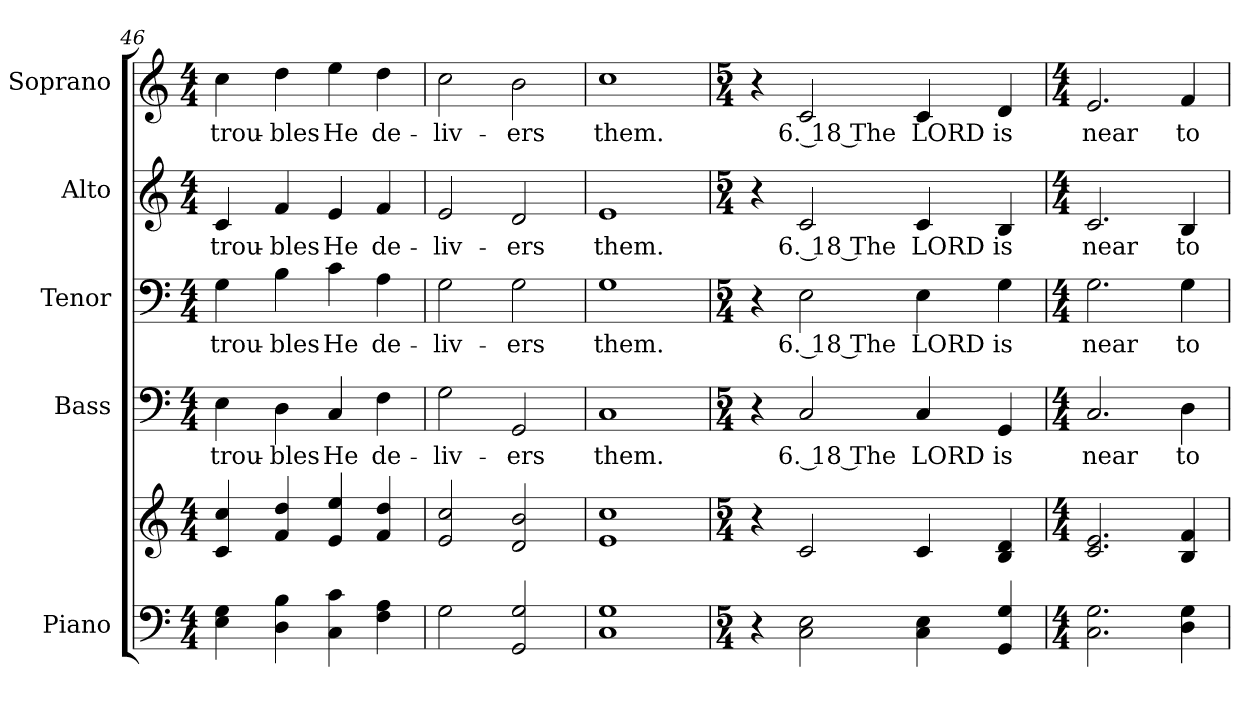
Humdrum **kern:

**kern	**kern	**kern	**text	**kern	**text	**kern	**text	**kern	**text
*part5	*part5	*part4	*part4	*part3	*part3	*part2	*part2	*part1	*part1
*staff6	*staff5	*staff4	*staff4	*staff3	*staff3	*staff2	*staff2	*staff1	*staff1
*I"Piano	*	*I"Bass	*	*I"Tenor	*	*I"Alto	*	*I"Soprano	*
*I'Pno.	*	*I'B.	*	*I'T.	*	*I'A.	*	*I'S.	*
*clefF4	*clefG2	*clefF4	*	*clefF4	*	*clefG2	*	*clefG2	*
*k[]	*k[]	*k[]	*	*k[]	*	*k[]	*	*k[]	*
*C:	*C:	*C:	*	*C:	*	*C:	*	*C:	*
*M4/4	*M4/4	*M4/4	*	*M4/4	*	*M4/4	*	*M4/4	*
=46	=46	=46	=46	=46	=46	=46	=46	=46	=46
!	!	!	!LO:LY:b:color=#000000	!	!	!	!	!	!
!	!	!	!	!	!LO:LY:b:color=#000000	!	!	!	!
!	!	!	!	!	!	!	!LO:LY:b:color=#000000	!	!
!	!	!	!	!	!	!	!	!	!LO:LY:b:color=#000000
4Ei\ 4Gi	4ci/ 4cci	4Ei\	trou-	4Gi\	trou-	4ci/	trou-	4cci\	trou-
!	!	!	!LO:LY:b:color=#000000	!	!	!	!	!	!
!	!	!	!	!	!LO:LY:b:color=#000000	!	!	!	!
!	!	!	!	!	!	!	!LO:LY:b:color=#000000	!	!
!	!	!	!	!	!	!	!	!	!LO:LY:b:color=#000000
4Di\ 4Bi	4fi/ 4ddi	4Di\	-bles	4Bi\	-bles	4fi/	-bles	4ddi\	-bles
!	!	!	!LO:LY:b:color=#000000	!	!	!	!	!	!
!	!	!	!	!	!LO:LY:b:color=#000000	!	!	!	!
!	!	!	!	!	!	!	!LO:LY:b:color=#000000	!	!
!	!	!	!	!	!	!	!	!	!LO:LY:b:color=#000000
4Ci\ 4ci	4ei/ 4eei	4Ci/	He	4ci\	He	4ei/	He	4eei\	He
!	!	!	!LO:LY:b:color=#000000	!	!	!	!	!	!
!	!	!	!	!	!LO:LY:b:color=#000000	!	!	!	!
!	!	!	!	!	!	!	!LO:LY:b:color=#000000	!	!
!	!	!	!	!	!	!	!	!	!LO:LY:b:color=#000000
4Fi\ 4Ai	4fi/ 4ddi	4Fi\	de-	4Ai\	de-	4fi/	de-	4ddi\	de-
=47	=47	=47	=47	=47	=47	=47	=47	=47	=47
!	!	!	!LO:LY:b:color=#000000	!	!	!	!	!	!
!	!	!	!	!	!LO:LY:b:color=#000000	!	!	!	!
!	!	!	!	!	!	!	!LO:LY:b:color=#000000	!	!
!	!	!	!	!	!	!	!	!	!LO:LY:b:color=#000000
2Gi\	2ei/ 2cci	2Gi\	-liv-	2Gi\	-liv-	2ei/	-liv-	2cci\	-liv-
!	!	!	!LO:LY:b:color=#000000	!	!	!	!	!	!
!	!	!	!	!	!LO:LY:b:color=#000000	!	!	!	!
!	!	!	!	!	!	!	!LO:LY:b:color=#000000	!	!
!	!	!	!	!	!	!	!	!	!LO:LY:b:color=#000000
2GGi/ 2Gi	2di/ 2bi	2GGi/	-ers	2Gi\	-ers	2di/	-ers	2bi\	-ers
=48	=48	=48	=48	=48	=48	=48	=48	=48	=48
!	!	!	!LO:LY:b:color=#000000	!	!	!	!	!	!
!	!	!	!	!	!LO:LY:b:color=#000000	!	!	!	!
!	!	!	!	!	!	!	!LO:LY:b:color=#000000	!	!
!	!	!	!	!	!	!	!	!	!LO:LY:b:color=#000000
1Ci 1Gi	1ei 1cci	1Ci	them.	1Gi	them.	1ei	them.	1cci	them.
!!LO:PB:g=z
=49	=49	=49	=49	=49	=49	=49	=49	=49	=49
*M5/4	*M5/4	*M5/4	*	*M5/4	*	*M5/4	*	*M5/4	*
4r	4r	4r	.	4r	.	4r	.	4r	.
!	!	!	!LO:LY:b:color=#000000	!	!	!	!	!	!
!	!	!	!	!	!LO:LY:b:color=#000000	!	!	!	!
!	!	!	!	!	!	!	!LO:LY:b:color=#000000	!	!
!	!	!	!	!	!	!	!	!	!LO:LY:b:color=#000000
2Ci\ 2Ei	2ci/	2Ci/	6. 18 The	2Ei\	6. 18 The	2ci/	6. 18 The	2ci/	6. 18 The
!	!	!	!LO:LY:b:color=#000000	!	!	!	!	!	!
!	!	!	!	!	!LO:LY:b:color=#000000	!	!	!	!
!	!	!	!	!	!	!	!LO:LY:b:color=#000000	!	!
!	!	!	!	!	!	!	!	!	!LO:LY:b:color=#000000
4Ci\ 4Ei	4ci/	4Ci/	LORD	4Ei\	LORD	4ci/	LORD	4ci/	LORD
!	!	!	!LO:LY:b:color=#000000	!	!	!	!	!	!
!	!	!	!	!	!LO:LY:b:color=#000000	!	!	!	!
!	!	!	!	!	!	!	!LO:LY:b:color=#000000	!	!
!	!	!	!	!	!	!	!	!	!LO:LY:b:color=#000000
4GGi/ 4Gi	4Bi/ 4di	4GGi/	is	4Gi\	is	4Bi/	is	4di/	is
=50	=50	=50	=50	=50	=50	=50	=50	=50	=50
*M4/4	*M4/4	*M4/4	*	*M4/4	*	*M4/4	*	*M4/4	*
!	!	!	!LO:LY:b:color=#000000	!	!	!	!	!	!
!	!	!	!	!	!LO:LY:b:color=#000000	!	!	!	!
!	!	!	!	!	!	!	!LO:LY:b:color=#000000	!	!
!	!	!	!	!	!	!	!	!	!LO:LY:b:color=#000000
2.Ci\ 2.Gi	2.ci/ 2.ei	2.Ci/	near	2.Gi\	near	2.ci/	near	2.ei/	near
!	!	!	!LO:LY:b:color=#000000	!	!	!	!	!	!
!	!	!	!	!	!LO:LY:b:color=#000000	!	!	!	!
!	!	!	!	!	!	!	!LO:LY:b:color=#000000	!	!
!	!	!	!	!	!	!	!	!	!LO:LY:b:color=#000000
4Di\ 4Gi	4Bi/ 4fi	4Di\	to	4Gi\	to	4Bi/	to	4fi/	to
=	=	=	=	=	=	=	=	=	=
*-	*-	*-	*-	*-	*-	*-	*-	*-	*-
